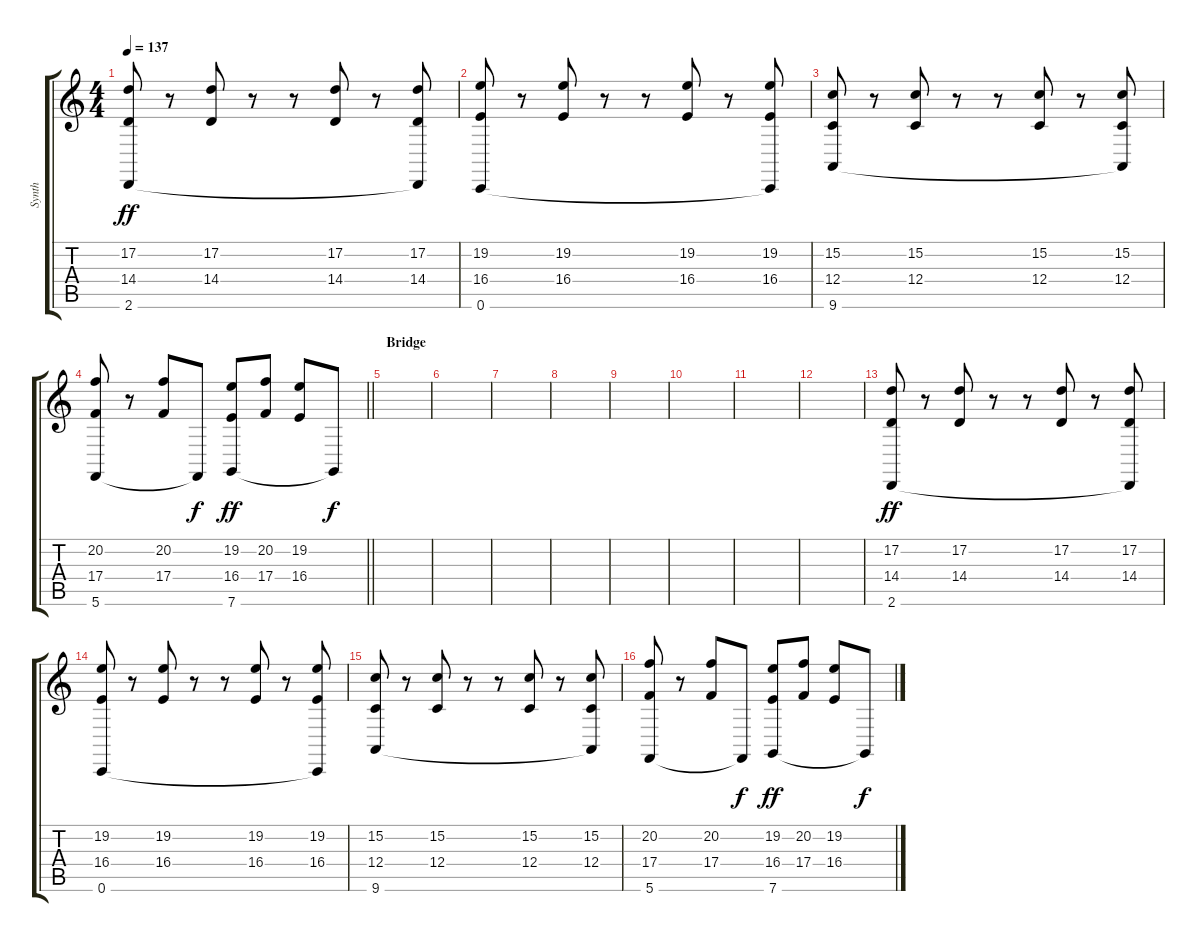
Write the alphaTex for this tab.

\track ("Synth" "Synth") {instrument lead8bassandlead}
\staff {score tabs}
\tuning (D4 A3 F3 C3 G2 C2) {hide}
\ts (4 4)
\tempo 137
\clef g2
\ks c
(17.2 14.4 2.6).8{dy ff} r.8 (17.2 14.4).8 r.8 r.8 (17.2 14.4).8 r.8 (17.2 14.4 2.6{t}).8 |
(19.2 16.4 0.6).8 r.8 (19.2 16.4).8 r.8 r.8 (19.2 16.4).8 r.8 (19.2 16.4 0.6{t}).8 |
(15.2 12.4 9.6).8 r.8 (15.2 12.4).8 r.8 r.8 (15.2 12.4).8 r.8 (15.2 12.4 9.6{t}).8 |
\barLineRight lightlight
(20.2 17.4 5.6).8 r.8 (20.2 17.4).8 5.6{t}.8{dy f} (19.2 16.4 7.6).8{dy ff} (20.2 17.4).8 (19.2 16.4).8 7.6{t}.8{dy f} |
\section ("" "Bridge")
|
|
|
|
|
|
|
|
(17.2 14.4 2.6).8{dy ff} r.8 (17.2 14.4).8 r.8 r.8 (17.2 14.4).8 r.8 (17.2 14.4 2.6{t}).8 |
(19.2 16.4 0.6).8 r.8 (19.2 16.4).8 r.8 r.8 (19.2 16.4).8 r.8 (19.2 16.4 0.6{t}).8 |
(15.2 12.4 9.6).8 r.8 (15.2 12.4).8 r.8 r.8 (15.2 12.4).8 r.8 (15.2 12.4 9.6{t}).8 |
(20.2 17.4 5.6).8 r.8 (20.2 17.4).8 5.6{t}.8{dy f} (19.2 16.4 7.6).8{dy ff} (20.2 17.4).8 (19.2 16.4).8 7.6{t}.8{dy f}
